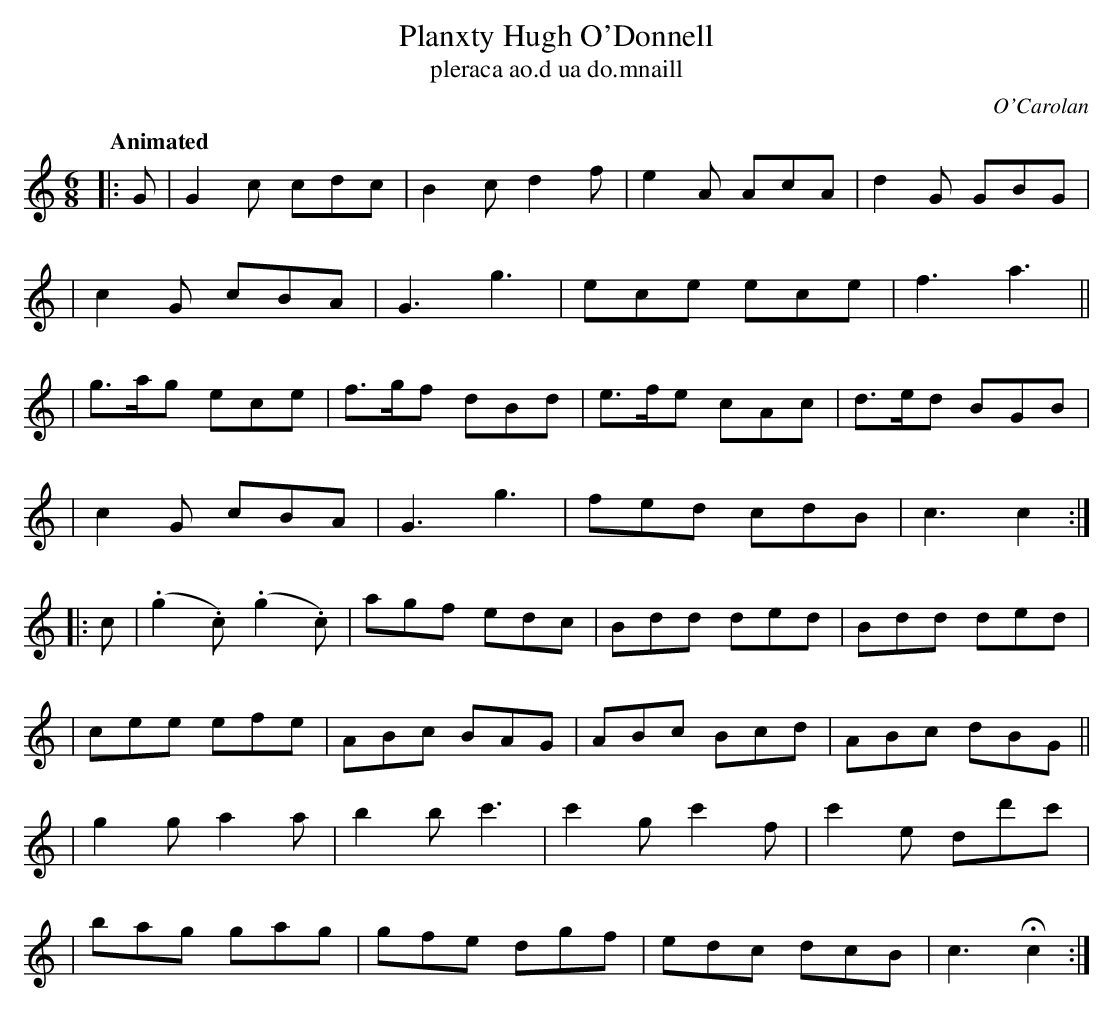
X:1
T: Planxty Hugh O'Donnell
T: pleraca ao\.d ua do\.mnaill
C: O'Carolan
Q: "Animated"
M: 6/8
L: 1/8
K: C
|: G \
| G2c cdc | B2c d2f | e2A AcA | d2G GBG |
| c2G cBA | G3 g3 | ece ece | f3 a3 ||
| g>ag ece | f>gf dBd | e>fe cAc | d>ed BGB |
| c2G cBA | G3 g3 | fed cdB | c3 c2 :|
|: c \
| (.g2.c) (.g2.c) | agf edc | Bdd ded | Bdd ded |
| cee efe | ABc BAG | ABc Bcd | ABc dBG ||
| g2g a2a | b2b c'3 | c'2g c'2f | c'2e dd'c' |
| bag gag | gfe dgf | edc dcB | c3 Hc2 :|
